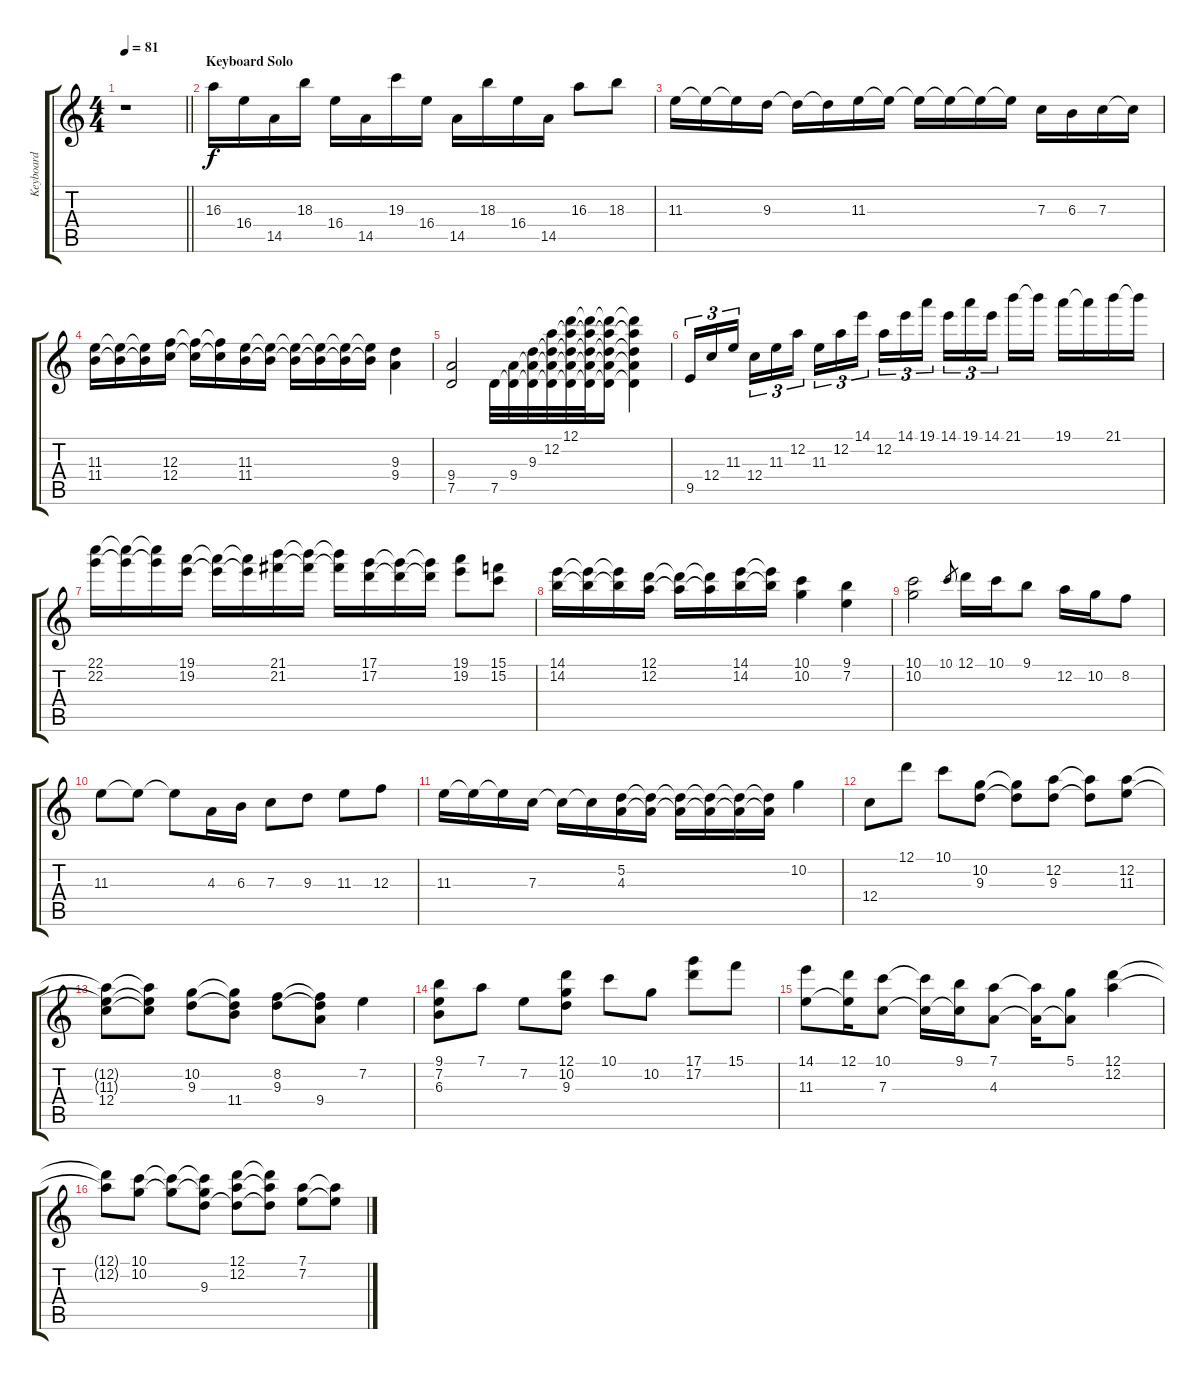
\track ("Keyboard" "Keyboard") {instrument brightacousticpiano}
\staff {score tabs}
\tuning (D5 A4 F4 C4 G3 D3) {hide}
\ts (4 4)
\tempo 81
\clef g2
\barLineRight lightlight
\ks c
r.1{dy f} |
\section ("" "Keyboard Solo")
16.3.16{instrument brightacousticpiano} 16.4.16 14.5.16 18.3.16 16.4.16 14.5.16 19.3.16 16.4.16 14.5.16 18.3.16 16.4.16 14.5.16 16.3.8 18.3.8 |
11.3.16 11.3{t}.16 11.3{t}.16 9.3.16 9.3{t}.16 9.3{t}.16 11.3.16 11.3{t}.16 11.3{t}.16 11.3{t}.16 11.3{t}.16 11.3{t}.16 7.3.16 6.3.16 7.3.16 7.3{t}.16 |
(11.3 11.4).16 (11.3{t} 11.4{t}).16 (11.3{t} 11.4{t}).16 (12.3 12.4).16 (12.3{t} 12.4{t}).16 (12.3{t} 12.4{t}).16 (11.3 11.4).16 (11.3{t} 11.4{t}).16 (11.3{t} 11.4{t}).16 (11.3{t} 11.4{t}).16 (11.3{t} 11.4{t}).16 (11.3{t} 11.4{t}).16 (9.3 9.4).4 |
(9.4 7.5).2 7.5.32 (9.4 7.5{t}).32 (9.3 9.4{t} 7.5{t}).32 (12.2 9.3{t} 9.4{t} 7.5{t}).32 (12.1 12.2{t} 9.3{t} 9.4{t} 7.5{t}).32 (12.1{t} 12.2{t} 9.3{t} 9.4{t} 7.5{t}).32 (12.1{t} 12.2{t} 9.3{t} 9.4{t} 7.5{t}).16 (12.1{t} 12.2{t} 9.3{t} 9.4{t} 7.5{t}).4 |
9.5.16{tu (3 2)} 12.4.16{tu (3 2)} 11.3.16{tu (3 2) beam splitsecondary} 12.4.16{tu (3 2)} 11.3.16{tu (3 2)} 12.2.16{tu (3 2)} 11.3.16{tu (3 2)} 12.2.16{tu (3 2)} 14.1.16{tu (3 2) beam splitsecondary} 12.2.16{tu (3 2)} 14.1.16{tu (3 2)} 19.1.16{tu (3 2)} 14.1.16{tu (3 2)} 19.1.16{tu (3 2)} 14.1.16{tu (3 2) beam splitsecondary} 21.1.16 21.1{t}.16 19.1.16 19.1{t}.16 21.1.16 21.1{t}.16 |
(22.1 22.2).16 (22.1{t} 22.2{t}).16 (22.1{t} 22.2{t}).16 (19.1 19.2).16 (19.1{t} 19.2{t}).16 (19.1{t} 19.2{t}).16 (21.1 21.2).16 (21.1{t} 21.2{t}).16 (21.1{t} 21.2{t}).16 (17.1 17.2).16 (17.1{t} 17.2{t}).16 (17.1{t} 17.2{t}).16 (19.1 19.2).8 (15.1 15.2).8 |
(14.1 14.2).16 (14.1{t} 14.2{t}).16 (14.1{t} 14.2{t}).16 (12.1 12.2).16 (12.1{t} 12.2{t}).16 (12.1{t} 12.2{t}).16 (14.1 14.2).16 (14.1{t} 14.2{t}).16 (10.1 10.2).4 (9.1 7.2).4 |
(10.1 10.2).2 10.1.8{gr} 12.1.16 10.1.16 9.1.8 12.2.16 10.2.16 8.2.8 |
11.3.8 11.3{t}.8 11.3{t}.8 4.3.16 6.3.16 7.3.8 9.3.8 11.3.8 12.3.8 |
11.3.16 11.3{t}.16 11.3{t}.16 7.3.16 7.3{t}.16 7.3{t}.16 (5.2 4.3).16 (5.2{t} 4.3{t}).16 (5.2{t} 4.3{t}).16 (5.2{t} 4.3{t}).16 (5.2{t} 4.3{t}).16 (5.2{t} 4.3{t}).16 10.2.4 |
12.4.8 12.1.8 10.1.8 (10.2 9.3).8 (10.2{t} 9.3{t}).8 (12.2 9.3).8 (12.2{t} 9.3{t}).8 (12.2 11.3).8 |
(12.2{t} 11.3{t} 12.4).8 (12.2{t} 11.3{t} 12.4{t}).8 (10.2 9.3).8 (10.2{t} 9.3{t} 11.4).8 (8.2 9.3).8 (8.2{t} 9.3{t} 9.4).8 7.2.4 |
(9.1 7.2 6.3).8 7.1.8 7.2.8 (12.1 10.2 9.3).8 10.1.8 10.2.8 (17.1 17.2).8 15.1.8 |
(14.1 11.3).8 (12.1 11.3{t}).16 (10.1 7.3).8 (10.1{t} 7.3{t}).16 (9.1 7.3{t}).16 (7.1 4.3).8 (7.1{t} 4.3{t}).16 (5.1 4.3{t}).8 (12.1 12.2).4 |
(12.1{t} 12.2{t}).8 (10.1 10.2).8 (10.1{t} 10.2{t}).8 (10.1{t} 10.2{t} 9.3).8 (12.1 12.2 9.3{t}).8 (12.1{t} 12.2{t} 9.3{t}).8 (7.1 7.2).8 (7.1{t} 7.2{t}).8
